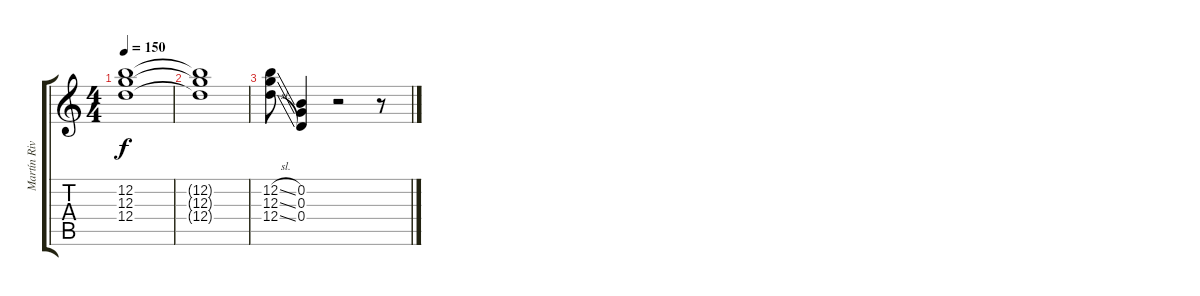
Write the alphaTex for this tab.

\track ("Martín Rivero" "Martín Riv") {instrument distortionguitar}
\staff {score tabs}
\tuning (E4 B3 G3 D3 A2 E2) {hide}
\ts (4 4)
\tempo 150
\clef g2
\ks c
(12.2 12.3 12.4).1{dy f} |
(12.2{t} 12.3{t} 12.4{t}).1 |
(12.2{sl} 12.3{sl} 12.4{sl}).8 (0.2 0.3 0.4).4 r.2 r.8
